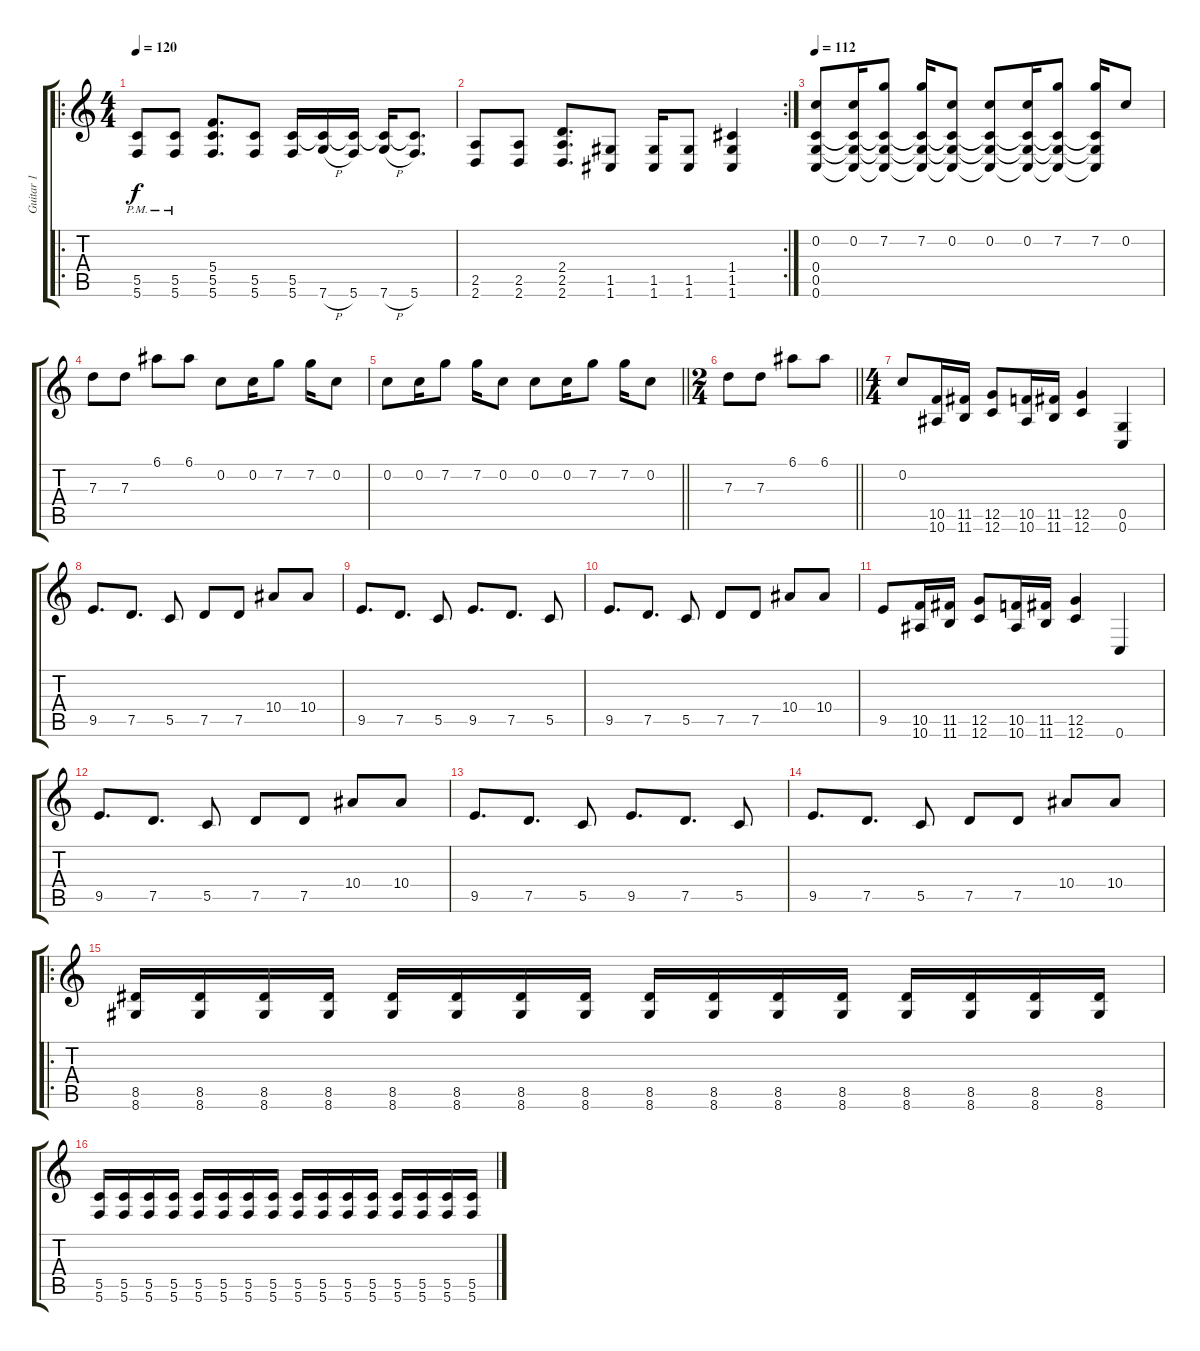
\track ("Guitar 1" "Guitar 1") {instrument distortionguitar}
\staff {score tabs}
\tuning (E4 C4 G3 C3 G2 C2) {hide}
\ro
\ts (4 4)
\tempo 120
\clef g2
\ks c
(5.5{pm} 5.6{pm}).8{dy f} (5.5{pm} 5.6{pm}).8 (5.4 5.5 5.6).8{d} (5.5 5.6).8 (5.5 5.6).16 (5.5{t} 7.6{h}).16 (5.5{t} 5.6).16 (5.5{t} 7.6{h}).16 (5.5{t} 5.6).8{d} |
\rc 2
(2.5 2.6).8 (2.5 2.6).8 (2.4 2.5 2.6).8{d} (1.5 1.6).8 (1.5 1.6).16 (1.5 1.6).8 (1.4 1.5 1.6).4 |
\tempo 112
(0.2 0.4 0.5 0.6).8 (0.2 0.4{t} 0.5{t} 0.6{t}).16 (7.2 0.4{t} 0.5{t} 0.6{t}).8 (7.2 0.4{t} 0.5{t} 0.6{t}).16 (0.2 0.4{t} 0.5{t} 0.6{t}).8 (0.2 0.4{t} 0.5{t} 0.6{t}).8 (0.2 0.4{t} 0.5{t} 0.6{t}).16 (7.2 0.4{t} 0.5{t} 0.6{t}).8 (7.2 0.4{t} 0.5{t} 0.6{t}).16 0.2.8 |
7.3.8 7.3.8 6.1.8 6.1.8 0.2.8 0.2.16 7.2.8 7.2.16 0.2.8 |
\barLineRight lightlight
0.2.8 0.2.16 7.2.8 7.2.16 0.2.8 0.2.8 0.2.16 7.2.8 7.2.16 0.2.8 |
\ts (2 4)
\barLineRight lightlight
7.3.8 7.3.8 6.1.8 6.1.8 |
\ts (4 4)
0.2.8 (10.5 10.6).16 (11.5 11.6).16 (12.5 12.6).8 (10.5 10.6).16 (11.5 11.6).16 (12.5 12.6).4 (0.5 0.6).4 |
9.5.8{d} 7.5.8{d} 5.5.8 7.5.8 7.5.8 10.4.8 10.4.8 |
9.5.8{d} 7.5.8{d} 5.5.8 9.5.8{d} 7.5.8{d} 5.5.8 |
9.5.8{d} 7.5.8{d} 5.5.8 7.5.8 7.5.8 10.4.8 10.4.8 |
9.5.8 (10.5 10.6).16 (11.5 11.6).16 (12.5 12.6).8 (10.5 10.6).16 (11.5 11.6).16 (12.5 12.6).4 0.6.4 |
9.5.8{d} 7.5.8{d} 5.5.8 7.5.8 7.5.8 10.4.8 10.4.8 |
9.5.8{d} 7.5.8{d} 5.5.8 9.5.8{d} 7.5.8{d} 5.5.8 |
9.5.8{d} 7.5.8{d} 5.5.8 7.5.8 7.5.8 10.4.8 10.4.8 |
\ro
(8.5 8.6).16 (8.5 8.6).16 (8.5 8.6).16 (8.5 8.6).16 (8.5 8.6).16 (8.5 8.6).16 (8.5 8.6).16 (8.5 8.6).16 (8.5 8.6).16 (8.5 8.6).16 (8.5 8.6).16 (8.5 8.6).16 (8.5 8.6).16 (8.5 8.6).16 (8.5 8.6).16 (8.5 8.6).16 |
(5.5 5.6).16 (5.5 5.6).16 (5.5 5.6).16 (5.5 5.6).16 (5.5 5.6).16 (5.5 5.6).16 (5.5 5.6).16 (5.5 5.6).16 (5.5 5.6).16 (5.5 5.6).16 (5.5 5.6).16 (5.5 5.6).16 (5.5 5.6).16 (5.5 5.6).16 (5.5 5.6).16 (5.5 5.6).16
